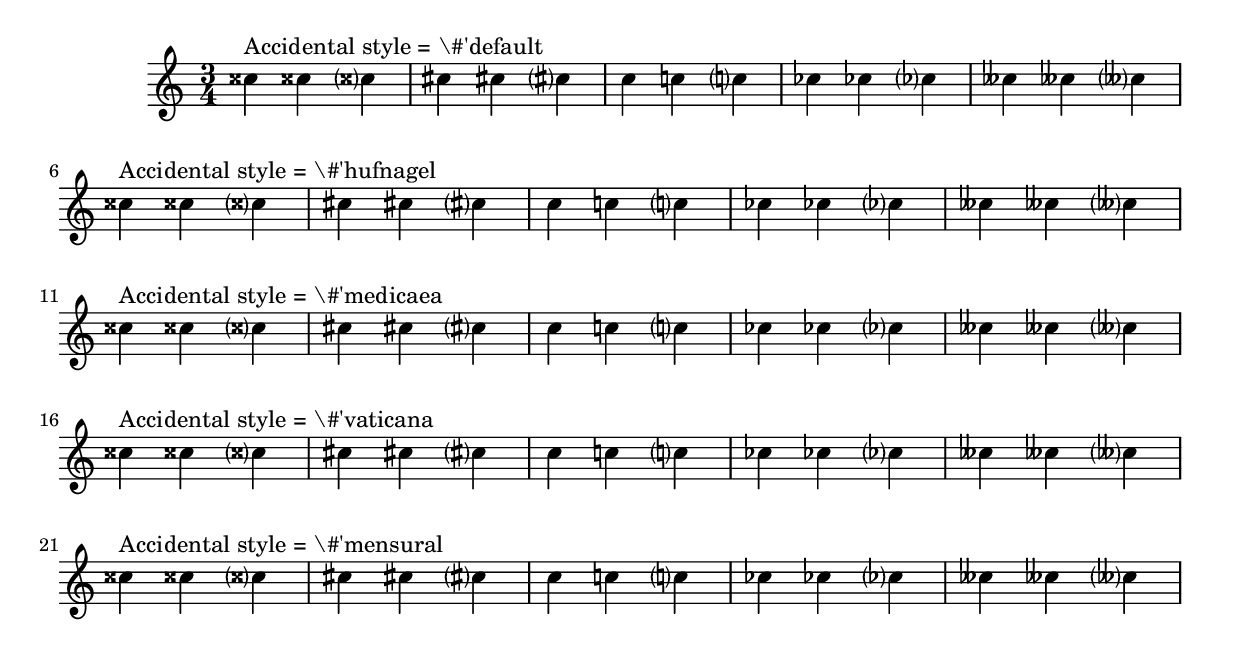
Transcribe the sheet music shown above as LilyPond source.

\header {
texidoc = "@cindex Ancient Accidentals
Accidentals are available in different ancient styles. This
file lists all of them.
"
}

\version "1.7.18"

\score { 
  \context Voice \notes\relative c {
    \time 3/4
	\property Staff.Accidental \set #'style = #'default
	cisis''^"Accidental style = \#'default" cisis! cisis? |
	cis cis! cis? | 
	c c! c? |
	ces ces! ces? |
	ceses ceses! ceses? |
	\break
	
	\property Staff.Accidental \set #'style = #'hufnagel
	cisis^"Accidental style = \#'hufnagel" cisis! cisis? |
	cis cis! cis? | 
	c c! c? |
	ces ces! ces? |
	ceses ceses! ceses? |
	\break
	
	\property Staff.Accidental \set #'style = #'medicaea
	cisis^"Accidental style = \#'medicaea" cisis! cisis? |
	cis cis! cis? | 
	c c! c? |
	ces ces! ces? |
	ceses ceses! ceses? |
	\break
	
	\property Staff.Accidental \set #'style = #'vaticana
	cisis^"Accidental style = \#'vaticana" cisis! cisis? |
	cis cis! cis? | 
	c c! c? |
	ces ces! ces? |
	ceses ceses! ceses? |
	\break
	
	\property Staff.Accidental \set #'style = #'mensural
	cisis^"Accidental style = \#'mensural" cisis! cisis? |
	cis cis! cis? | 
	c c! c? |
	ces ces! ces? |
	ceses ceses! ceses? |
	
  }
}
%% new-chords-done %%
